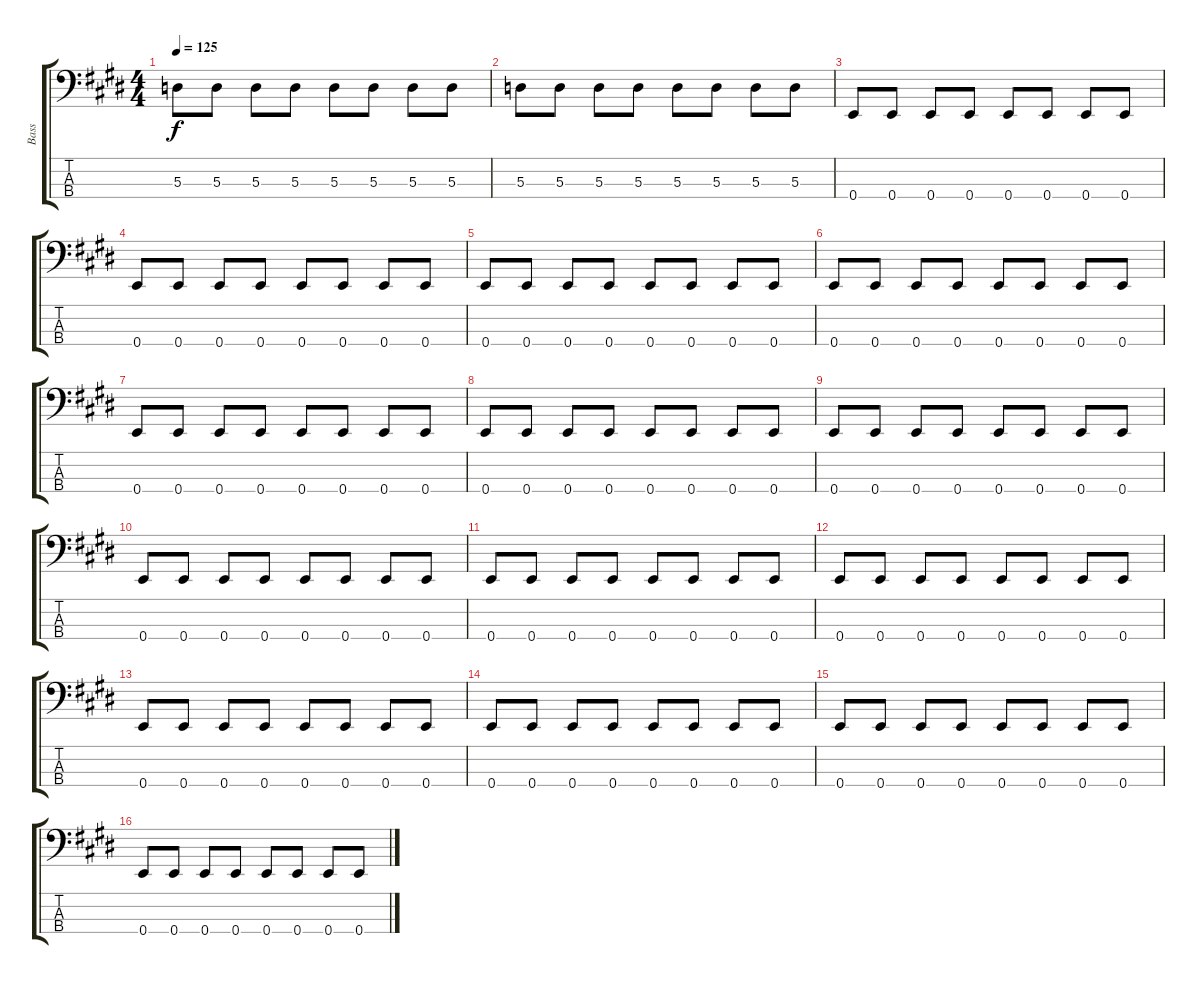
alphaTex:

\track ("Bass" "Bass") {instrument electricbassfinger}
\staff {score tabs}
\tuning (G2 D2 A1 E1) {hide}
\ts (4 4)
\tempo 125
\clef f4
\ks e
5.3.8{dy f} 5.3.8 5.3.8 5.3.8 5.3.8 5.3.8 5.3.8 5.3.8 |
5.3.8 5.3.8 5.3.8 5.3.8 5.3.8 5.3.8 5.3.8 5.3.8 |
0.4.8 0.4.8 0.4.8 0.4.8 0.4.8 0.4.8 0.4.8 0.4.8 |
0.4.8 0.4.8 0.4.8 0.4.8 0.4.8 0.4.8 0.4.8 0.4.8 |
0.4.8 0.4.8 0.4.8 0.4.8 0.4.8 0.4.8 0.4.8 0.4.8 |
0.4.8 0.4.8 0.4.8 0.4.8 0.4.8 0.4.8 0.4.8 0.4.8 |
0.4.8 0.4.8 0.4.8 0.4.8 0.4.8 0.4.8 0.4.8 0.4.8 |
0.4.8 0.4.8 0.4.8 0.4.8 0.4.8 0.4.8 0.4.8 0.4.8 |
0.4.8 0.4.8 0.4.8 0.4.8 0.4.8 0.4.8 0.4.8 0.4.8 |
0.4.8 0.4.8 0.4.8 0.4.8 0.4.8 0.4.8 0.4.8 0.4.8 |
0.4.8 0.4.8 0.4.8 0.4.8 0.4.8 0.4.8 0.4.8 0.4.8 |
0.4.8 0.4.8 0.4.8 0.4.8 0.4.8 0.4.8 0.4.8 0.4.8 |
0.4.8 0.4.8 0.4.8 0.4.8 0.4.8 0.4.8 0.4.8 0.4.8 |
0.4.8 0.4.8 0.4.8 0.4.8 0.4.8 0.4.8 0.4.8 0.4.8 |
0.4.8 0.4.8 0.4.8 0.4.8 0.4.8 0.4.8 0.4.8 0.4.8 |
0.4.8 0.4.8 0.4.8 0.4.8 0.4.8 0.4.8 0.4.8 0.4.8
